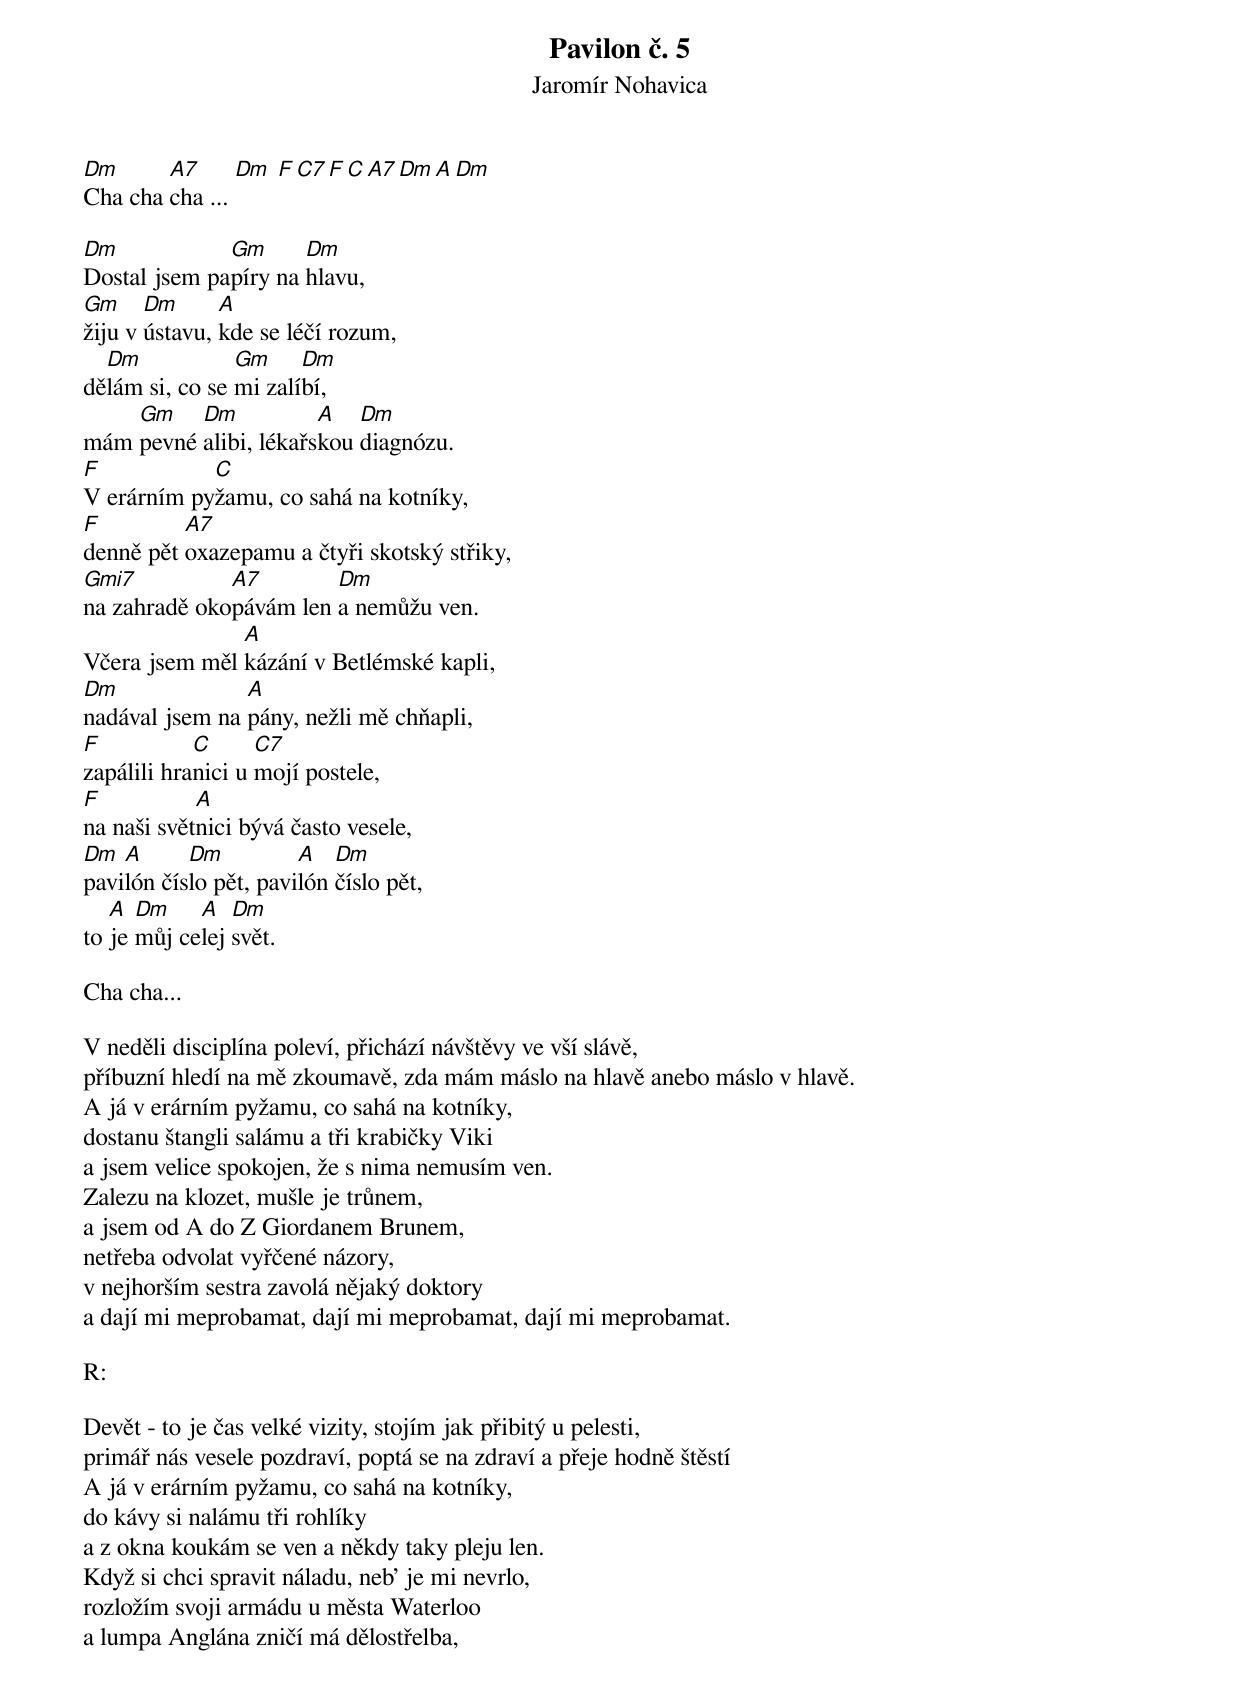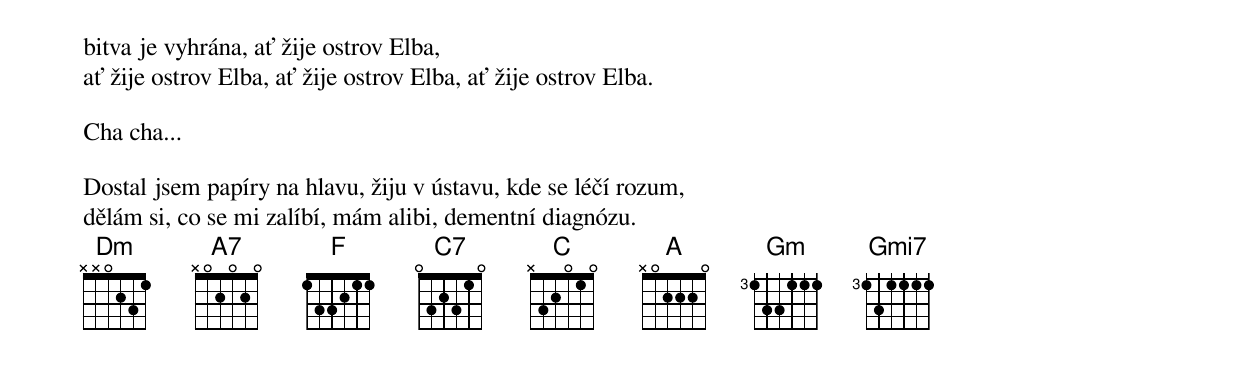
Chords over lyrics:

Pavilon č. 5
Jaromír Nohavica


Dm      A7      Dm  C7 C   Dm Dm
Cha cha cha ...  [F][F][A7][A]

Dm            Gm      Dm
Dostal jsem papíry na hlavu,
Gm     Dm      A
žiju v ústavu, kde se léčí rozum,
  Dm            Gm     Dm
dělám si, co se mi zalíbí,
    Gm    Dm           A   Dm
mám pevné alibi, lékařskou diagnózu.
F           C
V erárním pyžamu, co sahá na kotníky,
F         A7
denně pět oxazepamu a čtyři skotský střiky,
Gmi7          A7        Dm
na zahradě okopávám len a nemůžu ven.
               A
Včera jsem měl kázání v Betlémské kapli,
Dm              A
nadával jsem na pány, nežli mě chňapli,
F           C      C7
zapálili hranici u mojí postele,
F           A
na naši světnici bývá často vesele,
Dm  A      Dm          A   Dm
pavilón číslo pět, pavilón číslo pět,
   A  Dm    A   Dm
to je můj celej svět.

Cha cha...

V neděli disciplína poleví, přichází návštěvy ve vší slávě,
příbuzní hledí na mě zkoumavě, zda mám máslo na hlavě anebo máslo v hlavě.
A já v erárním pyžamu, co sahá na kotníky,
dostanu štangli salámu a tři krabičky Viki
a jsem velice spokojen, že s nima nemusím ven.
Zalezu na klozet, mušle je trůnem,
a jsem od A do Z Giordanem Brunem,
netřeba odvolat vyřčené názory,
v nejhorším sestra zavolá nějaký doktory
a dají mi meprobamat, dají mi meprobamat, dají mi meprobamat.

R:

Devět - to je čas velké vizity, stojím jak přibitý u pelesti,
primář nás vesele pozdraví, poptá se na zdraví a přeje hodně štěstí
A já v erárním pyžamu, co sahá na kotníky,
do kávy si nalámu tři rohlíky
a z okna koukám se ven a někdy taky pleju len.
Když si chci spravit náladu, neb' je mi nevrlo,
rozložím svoji armádu u města Waterloo
a lumpa Anglána zničí má dělostřelba,
bitva je vyhrána, ať žije ostrov Elba,
ať žije ostrov Elba, ať žije ostrov Elba, ať žije ostrov Elba.

Cha cha...

Dostal jsem papíry na hlavu, žiju v ústavu, kde se léčí rozum,
dělám si, co se mi zalíbí, mám alibi, dementní diagnózu.
